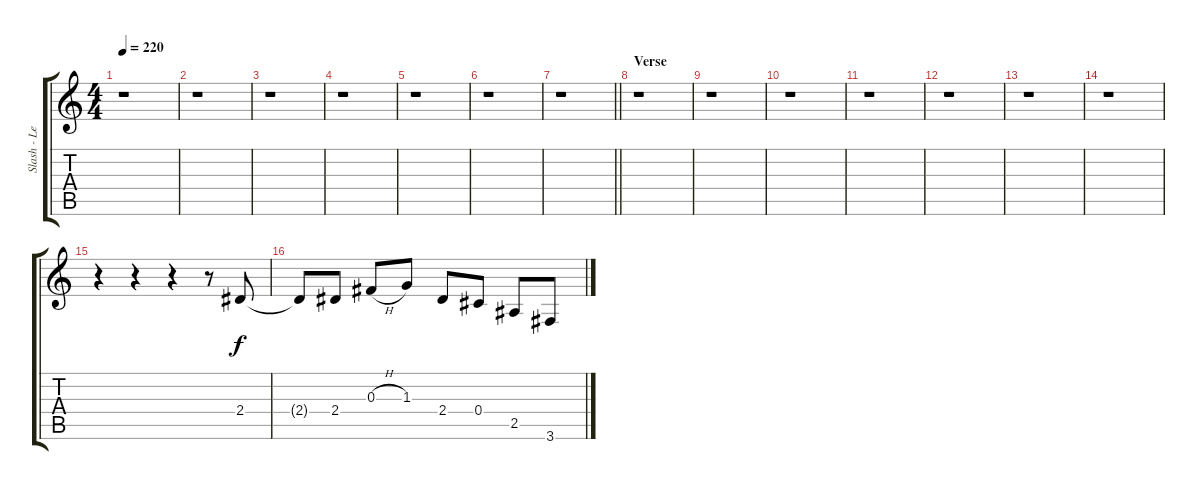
\track ("Slash - Lead Guitar" "Slash - Le") {instrument distortionguitar}
\staff {score tabs}
\tuning (Eb4 Bb3 Gb3 Db3 Ab2 Eb2) {hide}
\ts (4 4)
\tempo 220
\clef g2
\ks c
r.1{dy f} |
r.1 |
r.1 |
r.1 |
r.1 |
r.1 |
\barLineRight lightlight
r.1 |
\section ("" "Verse")
r.1 |
r.1 |
r.1 |
r.1 |
r.1 |
r.1 |
r.1 |
r.4 r.4 r.4 r.8 2.4.8 |
2.4{t}.8 2.4.8 0.3{h}.8 1.3.8 2.4.8 0.4.8 2.5.8 3.6.8
